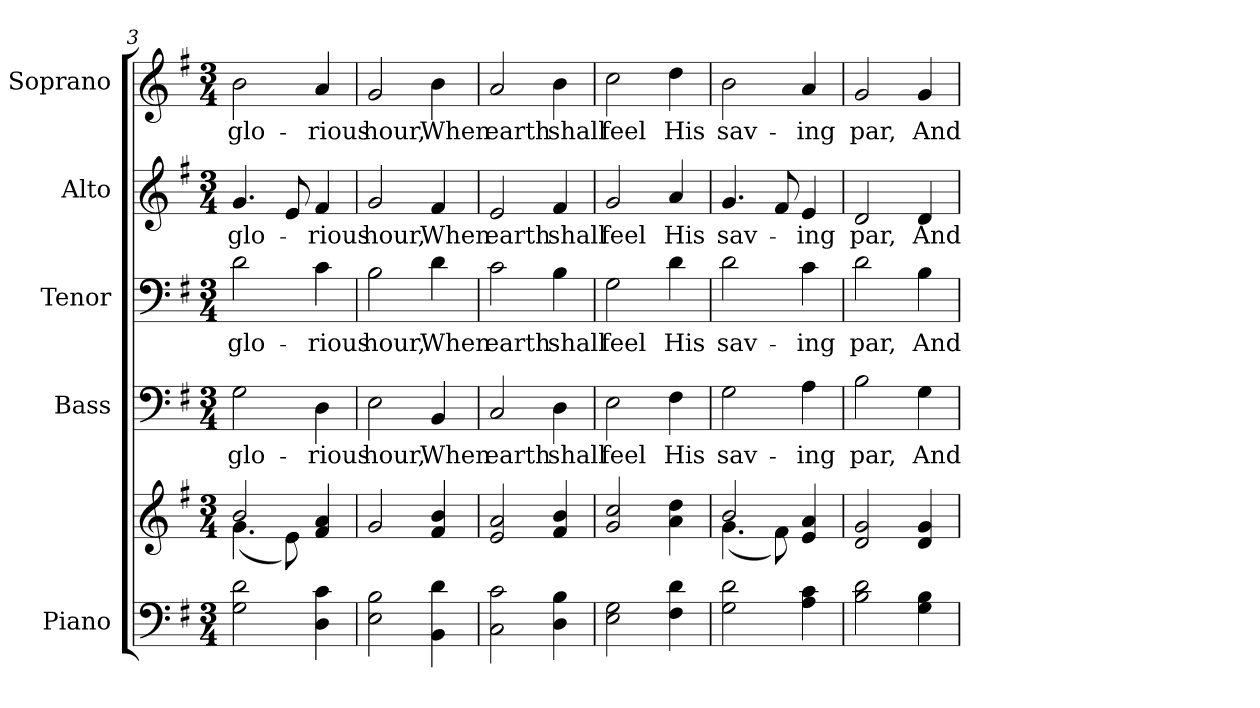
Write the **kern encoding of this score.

**kern	**kern	**kern	**text	**kern	**text	**kern	**text	**kern	**text
*part5	*part5	*part4	*part4	*part3	*part3	*part2	*part2	*part1	*part1
*staff6	*staff5	*staff4	*staff4	*staff3	*staff3	*staff2	*staff2	*staff1	*staff1
*I"Piano	*	*I"Bass	*	*I"Tenor	*	*I"Alto	*	*I"Soprano	*
*I'Pno.	*	*I'B.	*	*I'T.	*	*I'A.	*	*I'S.	*
*clefF4	*clefG2	*clefF4	*	*clefF4	*	*clefG2	*	*clefG2	*
*k[f#]	*k[f#]	*k[f#]	*	*k[f#]	*	*k[f#]	*	*k[f#]	*
*G:	*G:	*G:	*	*G:	*	*G:	*	*G:	*
*M3/4	*M3/4	*M3/4	*	*M3/4	*	*M3/4	*	*M3/4	*
=3	=3	=3	=3	=3	=3	=3	=3	=3	=3
*	*^	*	*	*	*	*	*	*	*
!	!	!	!	!LO:LY:b:color=#000000	!	!	!	!	!	!
!	!	!	!	!	!	!LO:LY:b:color=#000000	!	!	!	!
!	!	!	!	!	!	!	!	!LO:LY:b:color=#000000	!	!
!	!	!	!	!	!	!	!	!	!	!LO:LY:b:color=#000000
2Gi\ 2di	2bi/	(4.gi\	2Gi\	glo-	2di\	glo-	4.gi/	glo-	2bi\	glo-
.	.	8ei\)	.	.	.	.	8ei/	.	.	.
!	!	!	!	!LO:LY:b:color=#000000	!	!	!	!	!	!
!	!	!	!	!	!	!LO:LY:b:color=#000000	!	!	!	!
!	!	!	!	!	!	!	!	!LO:LY:b:color=#000000	!	!
!	!	!	!	!	!	!	!	!	!	!LO:LY:b:color=#000000
4Di\ 4ci	4f#i/ 4ai	4ryy	4Di\	-rious	4ci\	-rious	4f#i/	-rious	4ai/	-rious
*	*v	*v	*	*	*	*	*	*	*	*
=4	=4	=4	=4	=4	=4	=4	=4	=4	=4
*	*^	*	*	*	*	*	*	*	*
!	!	!	!	!LO:LY:b:color=#000000	!	!	!	!	!	!
*	*v	*v	*	*	*	*	*	*	*	*
*	*^	*	*	*	*	*	*	*	*
!	!	!	!	!	!	!LO:LY:b:color=#000000	!	!	!	!
*	*v	*v	*	*	*	*	*	*	*	*
*	*^	*	*	*	*	*	*	*	*
!	!	!	!	!	!	!	!	!LO:LY:b:color=#000000	!	!
*	*v	*v	*	*	*	*	*	*	*	*
*	*^	*	*	*	*	*	*	*	*
!	!	!	!	!	!	!	!	!	!	!LO:LY:b:color=#000000
*	*v	*v	*	*	*	*	*	*	*	*
2Ei\ 2Bi	2gi/	2Ei\	hour,	2Bi\	hour,	2gi/	hour,	2gi/	hour,
!	!	!	!LO:LY:b:color=#000000	!	!	!	!	!	!
!	!	!	!	!	!LO:LY:b:color=#000000	!	!	!	!
!	!	!	!	!	!	!	!LO:LY:b:color=#000000	!	!
!	!	!	!	!	!	!	!	!	!LO:LY:b:color=#000000
4BBi\ 4di	4f#i/ 4bi	4BBi/	When	4di\	When	4f#i/	When	4bi\	When
!!LO:LB:g=z
=5	=5	=5	=5	=5	=5	=5	=5	=5	=5
!	!	!	!LO:LY:b:color=#000000	!	!	!	!	!	!
!	!	!	!	!	!LO:LY:b:color=#000000	!	!	!	!
!	!	!	!	!	!	!	!LO:LY:b:color=#000000	!	!
!	!	!	!	!	!	!	!	!	!LO:LY:b:color=#000000
2Ci\ 2ci	2ei/ 2ai	2Ci/	earth	2ci\	earth	2ei/	earth	2ai/	earth
!	!	!	!LO:LY:b:color=#000000	!	!	!	!	!	!
!	!	!	!	!	!LO:LY:b:color=#000000	!	!	!	!
!	!	!	!	!	!	!	!LO:LY:b:color=#000000	!	!
!	!	!	!	!	!	!	!	!	!LO:LY:b:color=#000000
4Di\ 4Bi	4f#i/ 4bi	4Di\	shall	4Bi\	shall	4f#i/	shall	4bi\	shall
=6	=6	=6	=6	=6	=6	=6	=6	=6	=6
!	!	!	!LO:LY:b:color=#000000	!	!	!	!	!	!
!	!	!	!	!	!LO:LY:b:color=#000000	!	!	!	!
!	!	!	!	!	!	!	!LO:LY:b:color=#000000	!	!
!	!	!	!	!	!	!	!	!	!LO:LY:b:color=#000000
2Ei\ 2Gi	2gi/ 2cci	2Ei\	feel	2Gi\	feel	2gi/	feel	2cci\	feel
!	!	!	!LO:LY:b:color=#000000	!	!	!	!	!	!
!	!	!	!	!	!LO:LY:b:color=#000000	!	!	!	!
!	!	!	!	!	!	!	!LO:LY:b:color=#000000	!	!
!	!	!	!	!	!	!	!	!	!LO:LY:b:color=#000000
4F#i\ 4di	4ai\ 4ddi	4F#i\	His	4di\	His	4ai/	His	4ddi\	His
=7	=7	=7	=7	=7	=7	=7	=7	=7	=7
*	*^	*	*	*	*	*	*	*	*
!	!	!	!	!LO:LY:b:color=#000000	!	!	!	!	!	!
!	!	!	!	!	!	!LO:LY:b:color=#000000	!	!	!	!
!	!	!	!	!	!	!	!	!LO:LY:b:color=#000000	!	!
!	!	!	!	!	!	!	!	!	!	!LO:LY:b:color=#000000
2Gi\ 2di	2bi/	(4.gi\	2Gi\	sav-	2di\	sav-	4.gi/	sav-	2bi\	sav-
.	.	8f#i\)	.	.	.	.	8f#i/	.	.	.
!	!	!	!	!LO:LY:b:color=#000000	!	!	!	!	!	!
!	!	!	!	!	!	!LO:LY:b:color=#000000	!	!	!	!
!	!	!	!	!	!	!	!	!LO:LY:b:color=#000000	!	!
!	!	!	!	!	!	!	!	!	!	!LO:LY:b:color=#000000
4Ai\ 4ci	4ei/ 4ai	4ryy	4Ai\	-ing	4ci\	-ing	4ei/	-ing	4ai/	-ing
*	*v	*v	*	*	*	*	*	*	*	*
=8	=8	=8	=8	=8	=8	=8	=8	=8	=8
*	*^	*	*	*	*	*	*	*	*
!	!	!	!	!LO:LY:b:color=#000000	!	!	!	!	!	!
*	*v	*v	*	*	*	*	*	*	*	*
*	*^	*	*	*	*	*	*	*	*
!	!	!	!	!	!	!LO:LY:b:color=#000000	!	!	!	!
*	*v	*v	*	*	*	*	*	*	*	*
*	*^	*	*	*	*	*	*	*	*
!	!	!	!	!	!	!	!	!LO:LY:b:color=#000000	!	!
*	*v	*v	*	*	*	*	*	*	*	*
*	*^	*	*	*	*	*	*	*	*
!	!	!	!	!	!	!	!	!	!	!LO:LY:b:color=#000000
*	*v	*v	*	*	*	*	*	*	*	*
2Bi\ 2di	2di/ 2gi	2Bi\	par,	2di\	par,	2di/	par,	2gi/	par,
!	!	!	!LO:LY:b:color=#000000	!	!	!	!	!	!
!	!	!	!	!	!LO:LY:b:color=#000000	!	!	!	!
!	!	!	!	!	!	!	!LO:LY:b:color=#000000	!	!
!	!	!	!	!	!	!	!	!	!LO:LY:b:color=#000000
4Gi\ 4Bi	4di/ 4gi	4Gi\	And	4Bi\	And	4di/	And	4gi/	And
=	=	=	=	=	=	=	=	=	=
*-	*-	*-	*-	*-	*-	*-	*-	*-	*-
